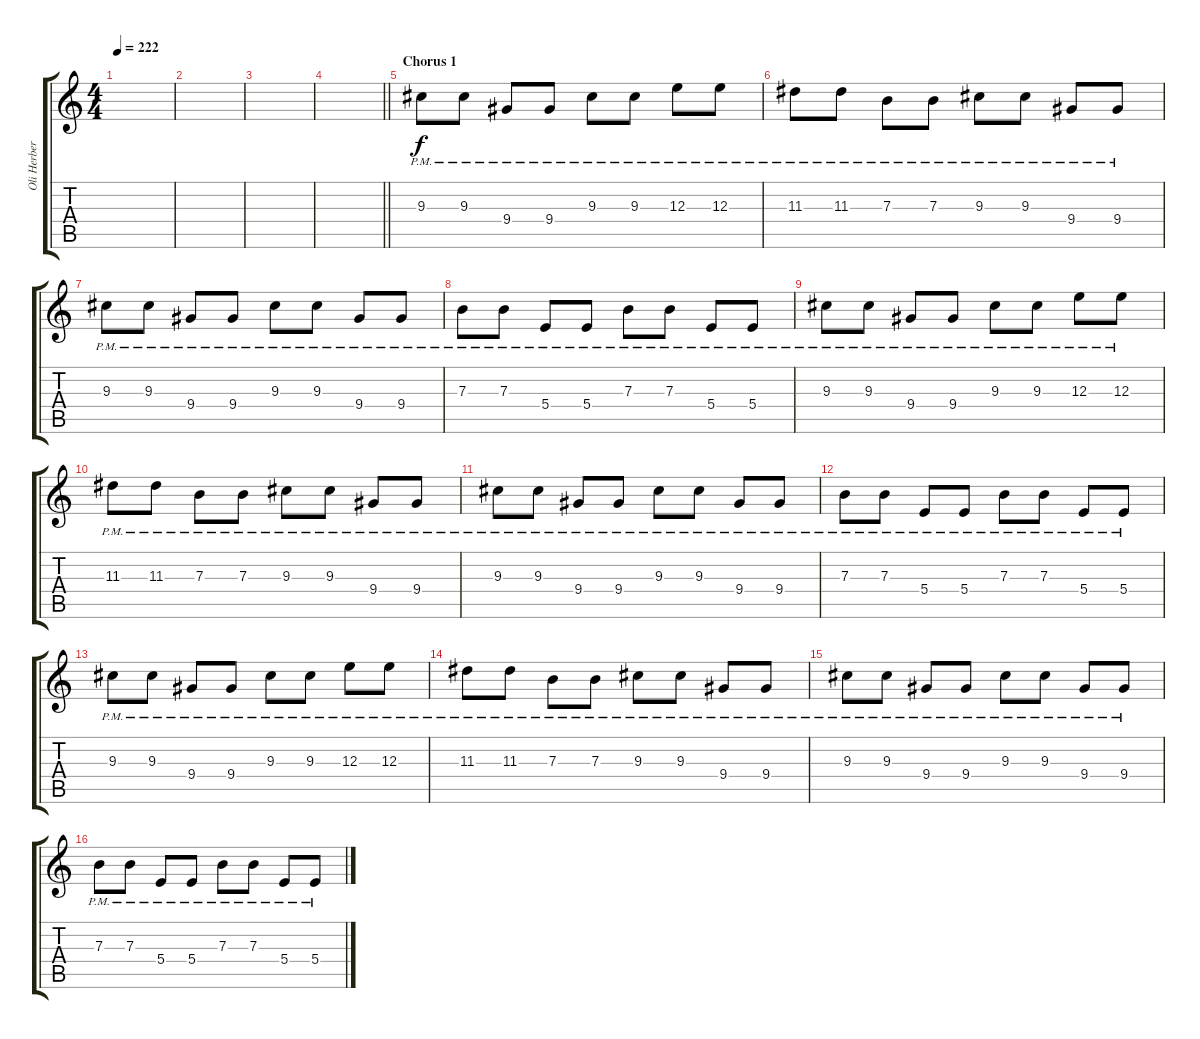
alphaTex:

\track ("Oli Herbert (Lead)" "Oli Herber") {instrument distortionguitar}
\staff {score tabs}
\tuning (Db4 Ab3 E3 B2 Gb2 Db2) {hide}
\ts (4 4)
\tempo 222
\clef g2
\ks c
|
|
|
\barLineRight lightlight
|
\section ("" "Chorus 1")
9.3{pm}.8 9.3{pm}.8 9.4{pm}.8 9.4{pm}.8 9.3{pm}.8 9.3{pm}.8 12.3{pm}.8 12.3{pm}.8 |
11.3{pm}.8 11.3{pm}.8 7.3{pm}.8 7.3{pm}.8 9.3{pm}.8 9.3{pm}.8 9.4{pm}.8 9.4{pm}.8 |
9.3{pm}.8 9.3{pm}.8 9.4{pm}.8 9.4{pm}.8 9.3{pm}.8 9.3{pm}.8 9.4{pm}.8 9.4{pm}.8 |
7.3{pm}.8 7.3{pm}.8 5.4{pm}.8 5.4{pm}.8 7.3{pm}.8 7.3{pm}.8 5.4{pm}.8 5.4{pm}.8 |
9.3{pm}.8 9.3{pm}.8 9.4{pm}.8 9.4{pm}.8 9.3{pm}.8 9.3{pm}.8 12.3{pm}.8 12.3{pm}.8 |
11.3{pm}.8 11.3{pm}.8 7.3{pm}.8 7.3{pm}.8 9.3{pm}.8 9.3{pm}.8 9.4{pm}.8 9.4{pm}.8 |
9.3{pm}.8 9.3{pm}.8 9.4{pm}.8 9.4{pm}.8 9.3{pm}.8 9.3{pm}.8 9.4{pm}.8 9.4{pm}.8 |
7.3{pm}.8 7.3{pm}.8 5.4{pm}.8 5.4{pm}.8 7.3{pm}.8 7.3{pm}.8 5.4{pm}.8 5.4{pm}.8 |
9.3{pm}.8 9.3{pm}.8 9.4{pm}.8 9.4{pm}.8 9.3{pm}.8 9.3{pm}.8 12.3{pm}.8 12.3{pm}.8 |
11.3{pm}.8 11.3{pm}.8 7.3{pm}.8 7.3{pm}.8 9.3{pm}.8 9.3{pm}.8 9.4{pm}.8 9.4{pm}.8 |
9.3{pm}.8 9.3{pm}.8 9.4{pm}.8 9.4{pm}.8 9.3{pm}.8 9.3{pm}.8 9.4{pm}.8 9.4{pm}.8 |
7.3{pm}.8 7.3{pm}.8 5.4{pm}.8 5.4{pm}.8 7.3{pm}.8 7.3{pm}.8 5.4{pm}.8 5.4{pm}.8
